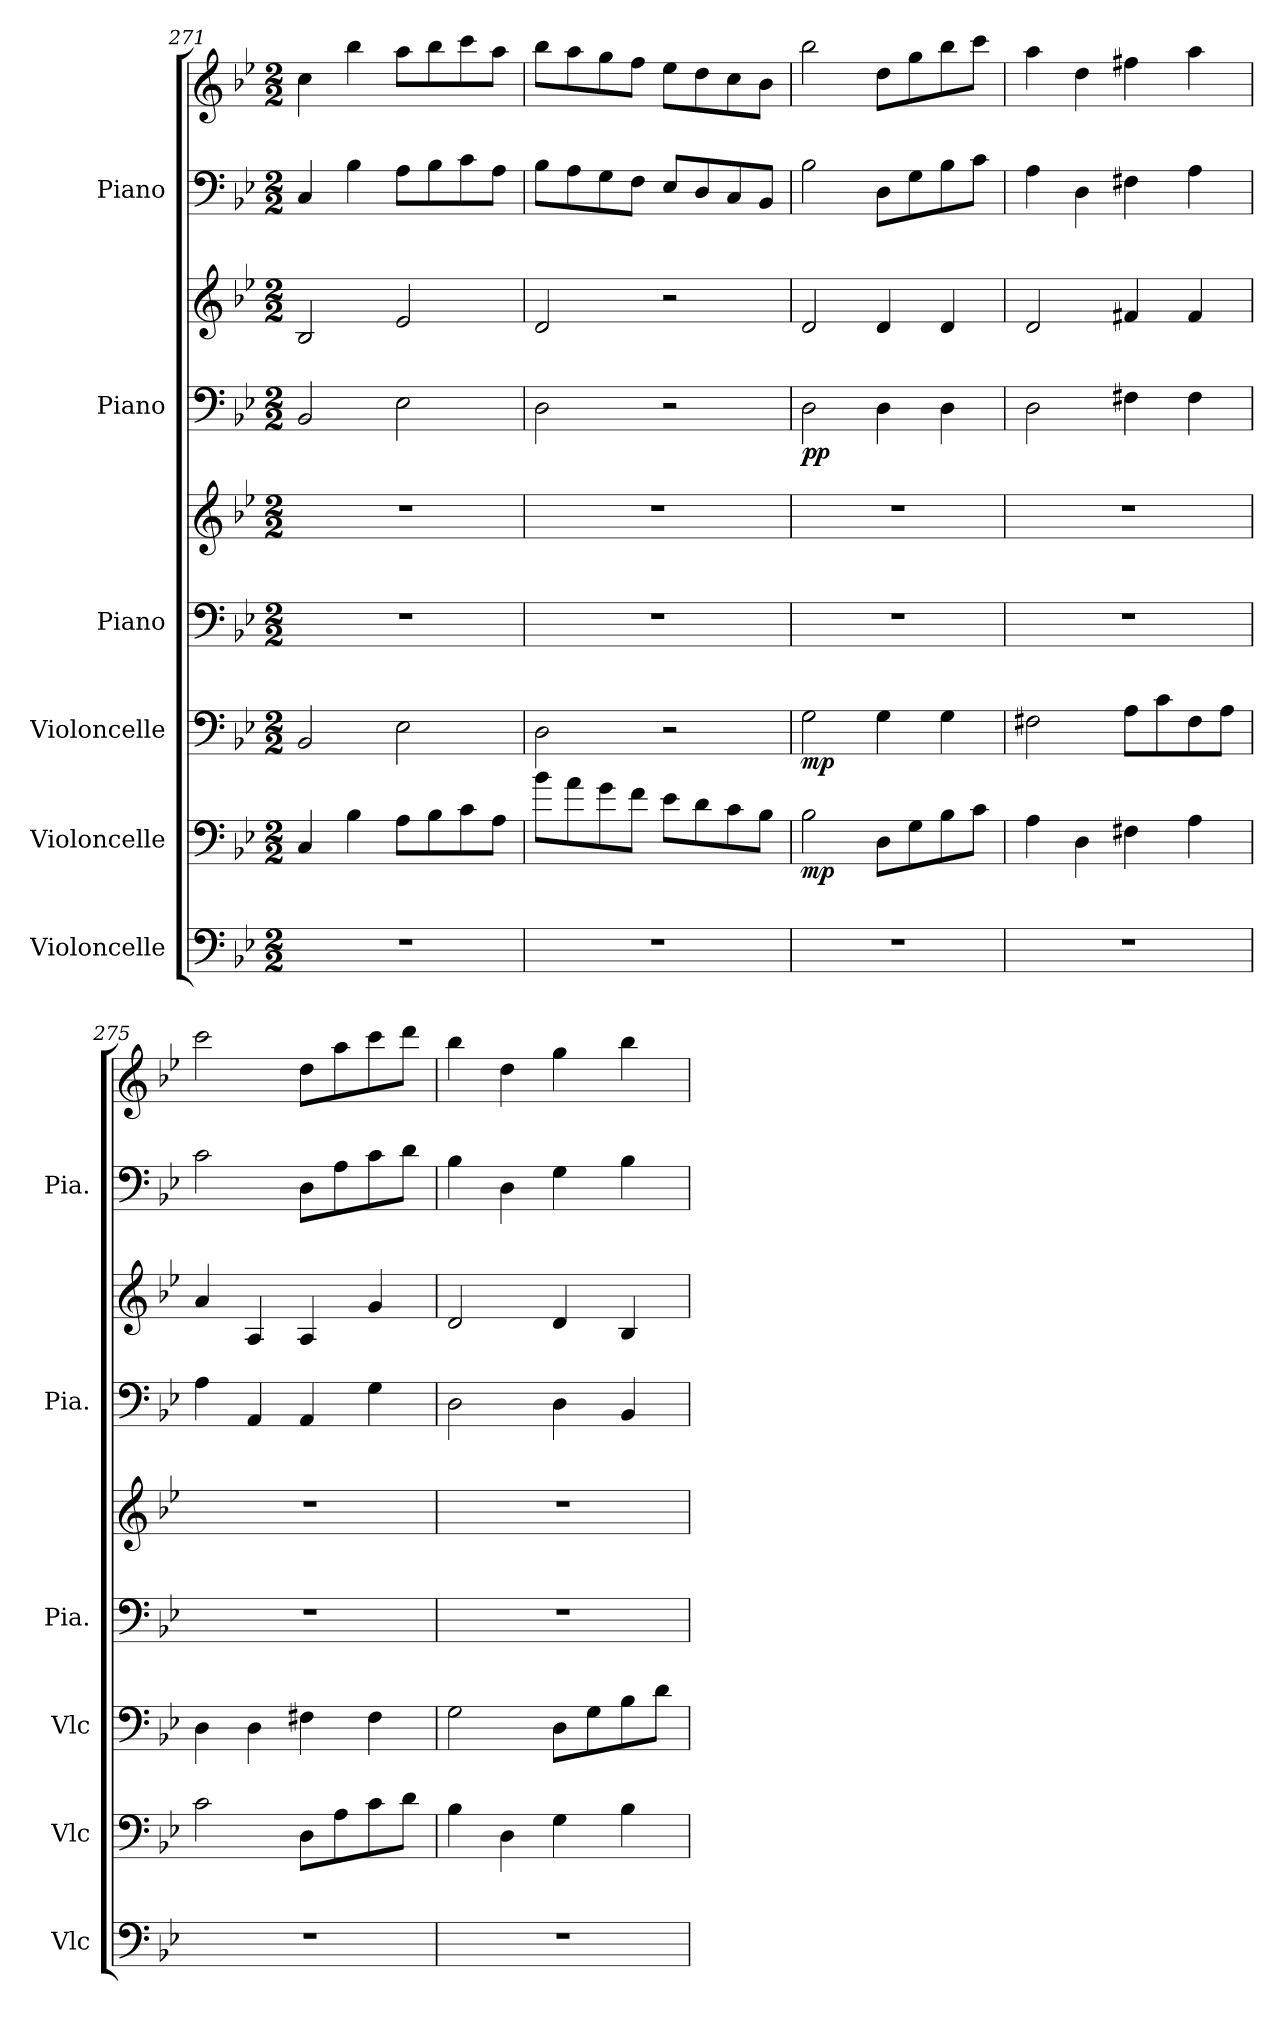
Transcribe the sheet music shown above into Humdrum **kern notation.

**kern	**kern	**dynam	**kern	**dynam	**kern	**kern	**kern	**kern	**dynam	**kern	**kern	**dynam
*part6	*part5	*part5	*part4	*part4	*part3	*part3	*part2	*part2	*part2	*part1	*part1	*part1
*staff9	*staff8	*staff8	*staff7	*staff7	*staff6	*staff5	*staff4	*staff3	*staff3/4	*staff2	*staff1	*staff1/2
*I"Violoncelle	*I"Violoncelle	*	*I"Violoncelle	*	*I"Piano	*	*I"Piano	*	*	*I"Piano	*	*
*I'Vlc	*I'Vlc	*	*I'Vlc	*	*I'Pia.	*	*I'Pia.	*	*	*I'Pia.	*	*
*clefF4	*clefF4	*	*clefF4	*	*clefF4	*clefG2	*clefF4	*clefG2	*	*clefF4	*clefG2	*
*k[b-e-]	*k[b-e-]	*	*k[b-e-]	*	*k[b-e-]	*k[b-e-]	*k[b-e-]	*k[b-e-]	*	*k[b-e-]	*k[b-e-]	*
*M2/2	*M2/2	*	*M2/2	*	*M2/2	*M2/2	*M2/2	*M2/2	*	*M2/2	*M2/2	*
=271	=271	=271	=271	=271	=271	=271	=271	=271	=271	=271	=271	=271
1r	4C/	.	2BB-/	.	1r	1r	2BB-/	2B-/	.	4C/	4cc\	.
.	4B-\	.	.	.	.	.	.	.	.	4B-\	4bb-\	.
.	8A\L	.	2E-\	.	.	.	2E-\	2e-/	.	8A\L	8aa\L	.
.	8B-\	.	.	.	.	.	.	.	.	8B-\	8bb-\	.
.	8c\	.	.	.	.	.	.	.	.	8c\	8ccc\	.
.	8A\J	.	.	.	.	.	.	.	.	8A\J	8aa\J	.
!!LO:PB:g=z
=272	=272	=272	=272	=272	=272	=272	=272	=272	=272	=272	=272	=272
1r	8b-\L	.	2D\	.	1r	1r	2D\	2d/	.	8B-\L	8bb-\L	.
.	8a\	.	.	.	.	.	.	.	.	8A\	8aa\	.
.	8g\	.	.	.	.	.	.	.	.	8G\	8gg\	.
.	8f\J	.	.	.	.	.	.	.	.	8F\J	8ff\J	.
.	8e-\L	.	2r	.	.	.	2r	2r	.	8E-/L	8ee-\L	.
.	8d\	.	.	.	.	.	.	.	.	8D/	8dd\	.
.	8c\	.	.	.	.	.	.	.	.	8C/	8cc\	.
.	8B-\J	.	.	.	.	.	.	.	.	8BB-/J	8b-\J	.
=273	=273	=273	=273	=273	=273	=273	=273	=273	=273	=273	=273	=273
!	!	!LO:DY:b	!	!LO:DY:b	!	!	!	!	!LO:DY:b=2	!	!	!
!	!	!	!	!	!	!	!	!	!LO:DY:n=1:b	!	!	!LO:DY:b=2
!	!	!	!	!	!	!	!	!	!	!	!	!LO:DY:n=1:b
1r	2B-\	mp	2G\	mp	1r	1r	2D\	2d/	p p	2B-\	2bb-\	mp mp
.	8D\L	.	4G\	.	.	.	4D\	4d/	.	8D\L	8dd\L	.
.	8G\	.	.	.	.	.	.	.	.	8G\	8gg\	.
.	8B-\	.	4G\	.	.	.	4D\	4d/	.	8B-\	8bb-\	.
.	8c\J	.	.	.	.	.	.	.	.	8c\J	8ccc\J	.
=274	=274	=274	=274	=274	=274	=274	=274	=274	=274	=274	=274	=274
1r	4A\	.	2F#X\	.	1r	1r	2D\	2d/	.	4A\	4aa\	.
.	4D\	.	.	.	.	.	.	.	.	4D\	4dd\	.
.	4F#X\	.	8A\L	.	.	.	4F#X\	4f#X/	.	4F#X\	4ff#X\	.
.	.	.	8c\	.	.	.	.	.	.	.	.	.
.	4A\	.	8F#\	.	.	.	4F#\	4f#/	.	4A\	4aa\	.
.	.	.	8A\J	.	.	.	.	.	.	.	.	.
=275	=275	=275	=275	=275	=275	=275	=275	=275	=275	=275	=275	=275
1r	2c\	.	4D\	.	1r	1r	4A\	4a/	.	2c\	2ccc\	.
.	.	.	4D\	.	.	.	4AA/	4A/	.	.	.	.
.	8D\L	.	4F#X\	.	.	.	4AA/	4A/	.	8D\L	8dd\L	.
.	8A\	.	.	.	.	.	.	.	.	8A\	8aa\	.
.	8c\	.	4F#\	.	.	.	4G\	4g/	.	8c\	8ccc\	.
.	8d\J	.	.	.	.	.	.	.	.	8d\J	8ddd\J	.
=276	=276	=276	=276	=276	=276	=276	=276	=276	=276	=276	=276	=276
1r	4B-\	.	2G\	.	1r	1r	2D\	2d/	.	4B-\	4bb-\	.
.	4D\	.	.	.	.	.	.	.	.	4D\	4dd\	.
.	4G\	.	8D\L	.	.	.	4D\	4d/	.	4G\	4gg\	.
.	.	.	8G\	.	.	.	.	.	.	.	.	.
.	4B-\	.	8B-\	.	.	.	4BB-/	4B-/	.	4B-\	4bb-\	.
.	.	.	8d\J	.	.	.	.	.	.	.	.	.
=	=	=	=	=	=	=	=	=	=	=	=	=
*-	*-	*-	*-	*-	*-	*-	*-	*-	*-	*-	*-	*-
